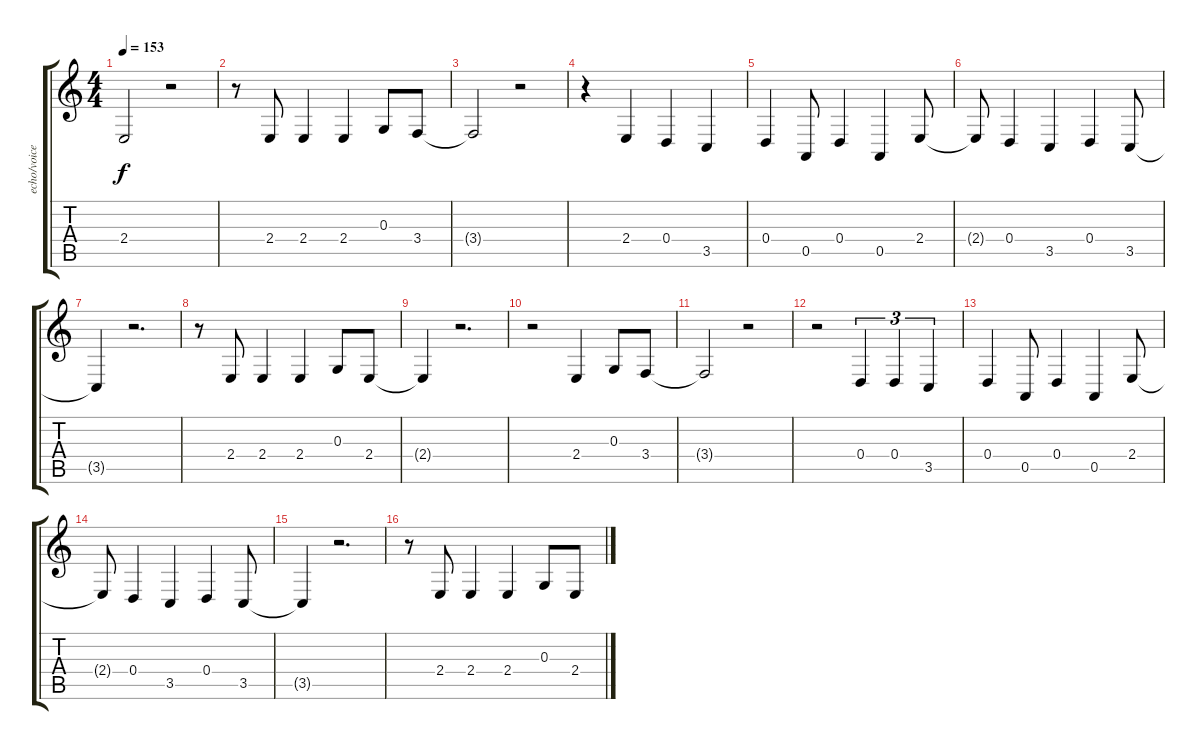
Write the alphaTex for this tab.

\track ("echo/voice" "echo/voice") {instrument violin}
\staff {score tabs}
\tuning (E4 B3 G3 D3 A2 E2) {hide}
\ts (4 4)
\tempo 153
\clef g2
\ks c
2.4{t}.2{dy f} r.2 |
r.8 2.4.8 2.4.4 2.4.4 0.3.8 3.4.8 |
3.4{t}.2 r.2 |
r.4 2.4.4 0.4.4 3.5.4 |
0.4.4 0.5.8 0.4.4 0.5.4 2.4.8 |
2.4{t}.8 0.4.4 3.5.4 0.4.4 3.5.8 |
3.5{t}.4 r.2{d} |
r.8 2.4.8 2.4.4 2.4.4 0.3.8 2.4.8 |
2.4{t}.4 r.2{d} |
r.2 2.4.4 0.3.8 3.4.8 |
3.4{t}.2 r.2 |
r.2 0.4.4{tu (3 2)} 0.4.4{tu (3 2)} 3.5.4{tu (3 2)} |
0.4.4 0.5.8 0.4.4 0.5.4 2.4.8 |
2.4{t}.8 0.4.4 3.5.4 0.4.4 3.5.8 |
3.5{t}.4 r.2{d} |
r.8 2.4.8 2.4.4 2.4.4 0.3.8 2.4.8
